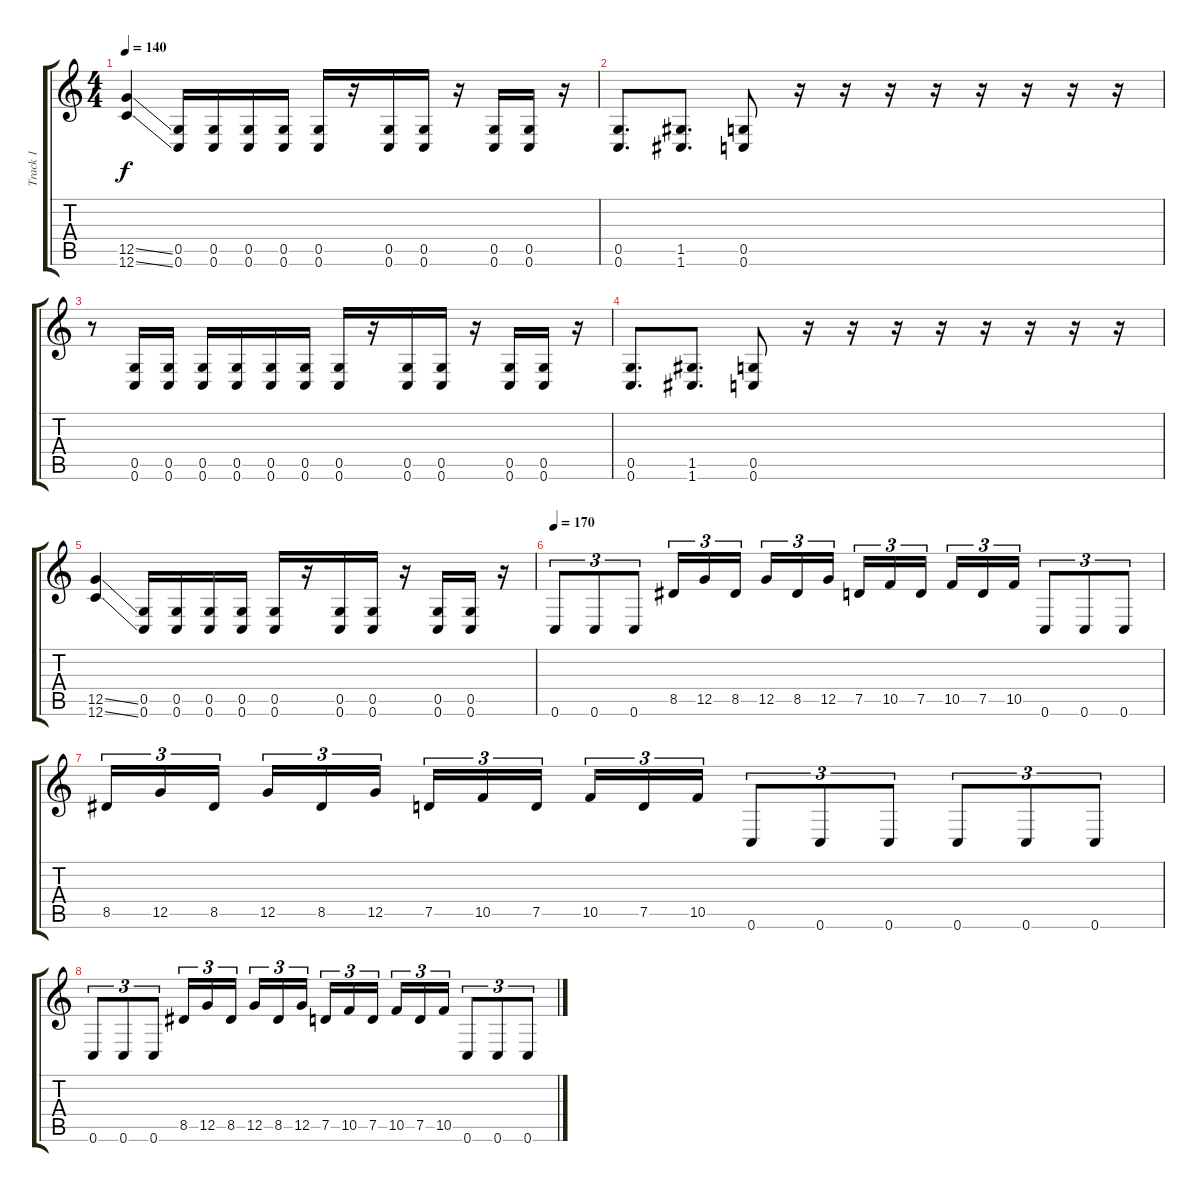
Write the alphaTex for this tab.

\track ("Track 1" "Track 1") {instrument distortionguitar}
\staff {score tabs}
\tuning (D4 A3 F3 C3 G2 C2) {hide}
\ts (4 4)
\tempo 140
\clef g2
\ks c
(12.5{ss} 12.6{ss}).4{dy f} (0.5 0.6).16 (0.5 0.6).16 (0.5 0.6).16 (0.5 0.6).16 (0.5 0.6).16 r.16 (0.5 0.6).16 (0.5 0.6).16 r.16 (0.5 0.6).16 (0.5 0.6).16 r.16 |
(0.5 0.6).8{d} (1.5 1.6).8{d} (0.5 0.6).8 r.16 r.16 r.16 r.16 r.16 r.16 r.16 r.16 |
r.8 (0.5 0.6).16 (0.5 0.6).16 (0.5 0.6).16 (0.5 0.6).16 (0.5 0.6).16 (0.5 0.6).16 (0.5 0.6).16 r.16 (0.5 0.6).16 (0.5 0.6).16 r.16 (0.5 0.6).16 (0.5 0.6).16 r.16 |
(0.5 0.6).8{d} (1.5 1.6).8{d} (0.5 0.6).8 r.16 r.16 r.16 r.16 r.16 r.16 r.16 r.16 |
(12.5{ss} 12.6{ss}).4 (0.5 0.6).16 (0.5 0.6).16 (0.5 0.6).16 (0.5 0.6).16 (0.5 0.6).16 r.16 (0.5 0.6).16 (0.5 0.6).16 r.16 (0.5 0.6).16 (0.5 0.6).16 r.16 |
\tempo 170
0.6.8{tu (3 2)} 0.6.8{tu (3 2)} 0.6.8{tu (3 2)} 8.5.16{tu (3 2)} 12.5.16{tu (3 2)} 8.5.16{tu (3 2) beam splitsecondary} 12.5.16{tu (3 2)} 8.5.16{tu (3 2)} 12.5.16{tu (3 2)} 7.5.16{tu (3 2)} 10.5.16{tu (3 2)} 7.5.16{tu (3 2) beam splitsecondary} 10.5.16{tu (3 2)} 7.5.16{tu (3 2)} 10.5.16{tu (3 2)} 0.6.8{tu (3 2)} 0.6.8{tu (3 2)} 0.6.8{tu (3 2)} |
8.5.16{tu (3 2)} 12.5.16{tu (3 2)} 8.5.16{tu (3 2) beam splitsecondary} 12.5.16{tu (3 2)} 8.5.16{tu (3 2)} 12.5.16{tu (3 2)} 7.5.16{tu (3 2)} 10.5.16{tu (3 2)} 7.5.16{tu (3 2) beam splitsecondary} 10.5.16{tu (3 2)} 7.5.16{tu (3 2)} 10.5.16{tu (3 2)} 0.6.8{tu (3 2)} 0.6.8{tu (3 2)} 0.6.8{tu (3 2)} 0.6.8{tu (3 2)} 0.6.8{tu (3 2)} 0.6.8{tu (3 2)} |
0.6.8{tu (3 2)} 0.6.8{tu (3 2)} 0.6.8{tu (3 2)} 8.5.16{tu (3 2)} 12.5.16{tu (3 2)} 8.5.16{tu (3 2) beam splitsecondary} 12.5.16{tu (3 2)} 8.5.16{tu (3 2)} 12.5.16{tu (3 2)} 7.5.16{tu (3 2)} 10.5.16{tu (3 2)} 7.5.16{tu (3 2) beam splitsecondary} 10.5.16{tu (3 2)} 7.5.16{tu (3 2)} 10.5.16{tu (3 2)} 0.6.8{tu (3 2)} 0.6.8{tu (3 2)} 0.6.8{tu (3 2)}
